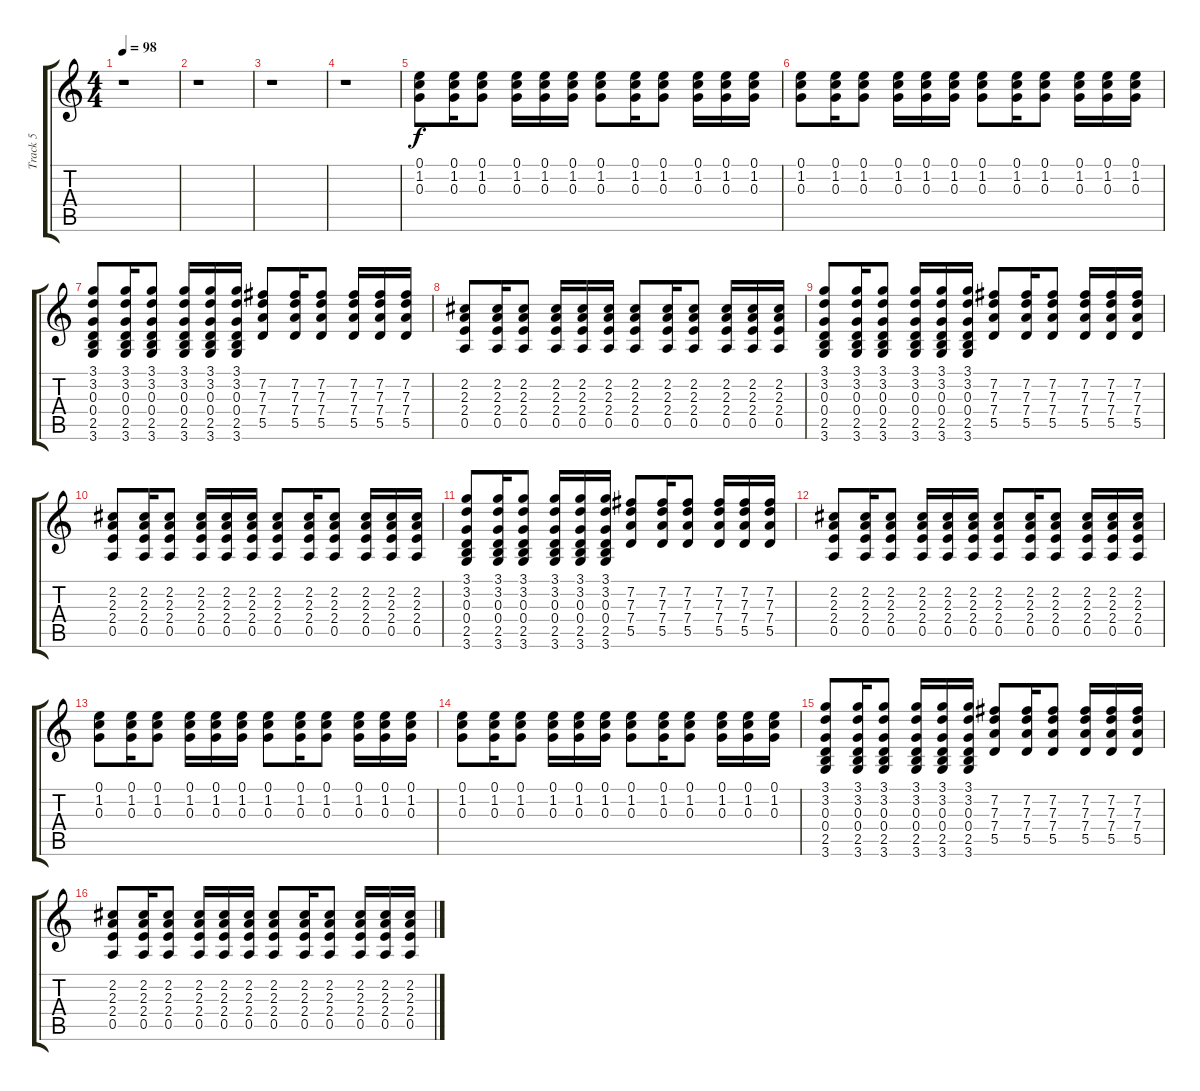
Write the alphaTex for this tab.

\track ("Track 5" "Track 5") {instrument distortionguitar}
\staff {score tabs}
\tuning (E4 B3 G3 D3 A2 E2) {hide}
\ts (4 4)
\tempo 98
\clef g2
\ks c
r.1{dy f balance 0} |
r.1 |
r.1 |
r.1 |
(0.1 1.2 0.3).8 (0.1 1.2 0.3).16 (0.1 1.2 0.3).8 (0.1 1.2 0.3).16 (0.1 1.2 0.3).16 (0.1 1.2 0.3).16 (0.1 1.2 0.3).8 (0.1 1.2 0.3).16 (0.1 1.2 0.3).8 (0.1 1.2 0.3).16 (0.1 1.2 0.3).16 (0.1 1.2 0.3).16 |
(0.1 1.2 0.3).8 (0.1 1.2 0.3).16 (0.1 1.2 0.3).8 (0.1 1.2 0.3).16 (0.1 1.2 0.3).16 (0.1 1.2 0.3).16 (0.1 1.2 0.3).8 (0.1 1.2 0.3).16 (0.1 1.2 0.3).8 (0.1 1.2 0.3).16 (0.1 1.2 0.3).16 (0.1 1.2 0.3).16 |
(3.1 3.2 0.3 0.4 2.5 3.6).8 (3.1 3.2 0.3 0.4 2.5 3.6).16 (3.1 3.2 0.3 0.4 2.5 3.6).8 (3.1 3.2 0.3 0.4 2.5 3.6).16 (3.1 3.2 0.3 0.4 2.5 3.6).16 (3.1 3.2 0.3 0.4 2.5 3.6).16 (7.2 7.3 7.4 5.5).8 (7.2 7.3 7.4 5.5).16 (7.2 7.3 7.4 5.5).8 (7.2 7.3 7.4 5.5).16 (7.2 7.3 7.4 5.5).16 (7.2 7.3 7.4 5.5).16 |
(2.2 2.3 2.4 0.5).8 (2.2 2.3 2.4 0.5).16 (2.2 2.3 2.4 0.5).8 (2.2 2.3 2.4 0.5).16 (2.2 2.3 2.4 0.5).16 (2.2 2.3 2.4 0.5).16 (2.2 2.3 2.4 0.5).8 (2.2 2.3 2.4 0.5).16 (2.2 2.3 2.4 0.5).8 (2.2 2.3 2.4 0.5).16 (2.2 2.3 2.4 0.5).16 (2.2 2.3 2.4 0.5).16 |
(3.1 3.2 0.3 0.4 2.5 3.6).8 (3.1 3.2 0.3 0.4 2.5 3.6).16 (3.1 3.2 0.3 0.4 2.5 3.6).8 (3.1 3.2 0.3 0.4 2.5 3.6).16 (3.1 3.2 0.3 0.4 2.5 3.6).16 (3.1 3.2 0.3 0.4 2.5 3.6).16 (7.2 7.3 7.4 5.5).8 (7.2 7.3 7.4 5.5).16 (7.2 7.3 7.4 5.5).8 (7.2 7.3 7.4 5.5).16 (7.2 7.3 7.4 5.5).16 (7.2 7.3 7.4 5.5).16 |
(2.2 2.3 2.4 0.5).8 (2.2 2.3 2.4 0.5).16 (2.2 2.3 2.4 0.5).8 (2.2 2.3 2.4 0.5).16 (2.2 2.3 2.4 0.5).16 (2.2 2.3 2.4 0.5).16 (2.2 2.3 2.4 0.5).8 (2.2 2.3 2.4 0.5).16 (2.2 2.3 2.4 0.5).8 (2.2 2.3 2.4 0.5).16 (2.2 2.3 2.4 0.5).16 (2.2 2.3 2.4 0.5).16 |
(3.1 3.2 0.3 0.4 2.5 3.6).8 (3.1 3.2 0.3 0.4 2.5 3.6).16 (3.1 3.2 0.3 0.4 2.5 3.6).8 (3.1 3.2 0.3 0.4 2.5 3.6).16 (3.1 3.2 0.3 0.4 2.5 3.6).16 (3.1 3.2 0.3 0.4 2.5 3.6).16 (7.2 7.3 7.4 5.5).8 (7.2 7.3 7.4 5.5).16 (7.2 7.3 7.4 5.5).8 (7.2 7.3 7.4 5.5).16 (7.2 7.3 7.4 5.5).16 (7.2 7.3 7.4 5.5).16 |
(2.2 2.3 2.4 0.5).8 (2.2 2.3 2.4 0.5).16 (2.2 2.3 2.4 0.5).8 (2.2 2.3 2.4 0.5).16 (2.2 2.3 2.4 0.5).16 (2.2 2.3 2.4 0.5).16 (2.2 2.3 2.4 0.5).8 (2.2 2.3 2.4 0.5).16 (2.2 2.3 2.4 0.5).8 (2.2 2.3 2.4 0.5).16 (2.2 2.3 2.4 0.5).16 (2.2 2.3 2.4 0.5).16 |
(0.1 1.2 0.3).8 (0.1 1.2 0.3).16 (0.1 1.2 0.3).8 (0.1 1.2 0.3).16 (0.1 1.2 0.3).16 (0.1 1.2 0.3).16 (0.1 1.2 0.3).8 (0.1 1.2 0.3).16 (0.1 1.2 0.3).8 (0.1 1.2 0.3).16 (0.1 1.2 0.3).16 (0.1 1.2 0.3).16 |
(0.1 1.2 0.3).8 (0.1 1.2 0.3).16 (0.1 1.2 0.3).8 (0.1 1.2 0.3).16 (0.1 1.2 0.3).16 (0.1 1.2 0.3).16 (0.1 1.2 0.3).8 (0.1 1.2 0.3).16 (0.1 1.2 0.3).8 (0.1 1.2 0.3).16 (0.1 1.2 0.3).16 (0.1 1.2 0.3).16 |
(3.1 3.2 0.3 0.4 2.5 3.6).8 (3.1 3.2 0.3 0.4 2.5 3.6).16 (3.1 3.2 0.3 0.4 2.5 3.6).8 (3.1 3.2 0.3 0.4 2.5 3.6).16 (3.1 3.2 0.3 0.4 2.5 3.6).16 (3.1 3.2 0.3 0.4 2.5 3.6).16 (7.2 7.3 7.4 5.5).8 (7.2 7.3 7.4 5.5).16 (7.2 7.3 7.4 5.5).8 (7.2 7.3 7.4 5.5).16 (7.2 7.3 7.4 5.5).16 (7.2 7.3 7.4 5.5).16 |
(2.2 2.3 2.4 0.5).8 (2.2 2.3 2.4 0.5).16 (2.2 2.3 2.4 0.5).8 (2.2 2.3 2.4 0.5).16 (2.2 2.3 2.4 0.5).16 (2.2 2.3 2.4 0.5).16 (2.2 2.3 2.4 0.5).8 (2.2 2.3 2.4 0.5).16 (2.2 2.3 2.4 0.5).8 (2.2 2.3 2.4 0.5).16 (2.2 2.3 2.4 0.5).16 (2.2 2.3 2.4 0.5).16
